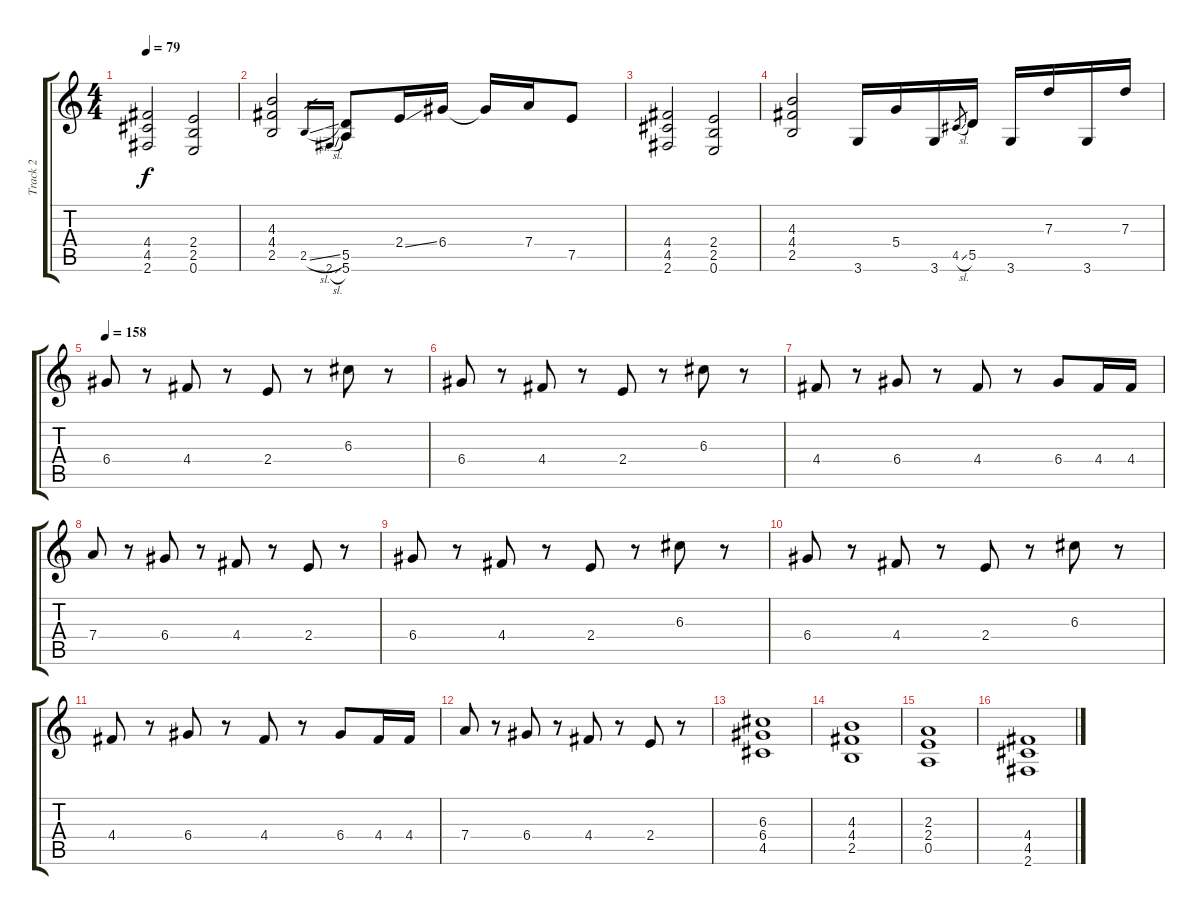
\track ("Track 2" "Track 2") {instrument distortionguitar}
\staff {score tabs}
\tuning (E4 B3 G3 D3 A2 E2) {hide}
\ts (4 4)
\tempo 79
\clef g2
\ks c
(4.4 4.5 2.6).2{dy f} (2.4 2.5 0.6).2 |
(4.3 4.4 2.5).2 2.5{sl}.16{gr} 2.6{sl}.16{gr} (5.5 5.6).8 2.4{ss}.16 6.4.16 6.4{t}.16 7.4.16 7.5.8 |
(4.4 4.5 2.6).2 (2.4 2.5 0.6).2 |
(4.3 4.4 2.5).2 3.6.16 5.4.16 3.6.16 4.5{sl}.8{gr} 5.5.16 3.6.16 7.3.16 3.6.16 7.3.16 |
\tempo 158
6.4.8{balance 8} r.8 4.4.8 r.8 2.4.8 r.8 6.3.8 r.8 |
6.4.8 r.8 4.4.8 r.8 2.4.8 r.8 6.3.8 r.8 |
4.4.8 r.8 6.4.8 r.8 4.4.8 r.8 6.4.8 4.4.16 4.4.16 |
7.4.8 r.8 6.4.8 r.8 4.4.8 r.8 2.4.8 r.8 |
6.4.8 r.8 4.4.8 r.8 2.4.8 r.8 6.3.8 r.8 |
6.4.8 r.8 4.4.8 r.8 2.4.8 r.8 6.3.8 r.8 |
4.4.8 r.8 6.4.8 r.8 4.4.8 r.8 6.4.8 4.4.16 4.4.16 |
7.4.8 r.8 6.4.8 r.8 4.4.8 r.8 2.4.8 r.8 |
(6.3 6.4 4.5).1{balance 4} |
(4.3 4.4 2.5).1 |
(2.3 2.4 0.5).1 |
(4.4 4.5 2.6).1
